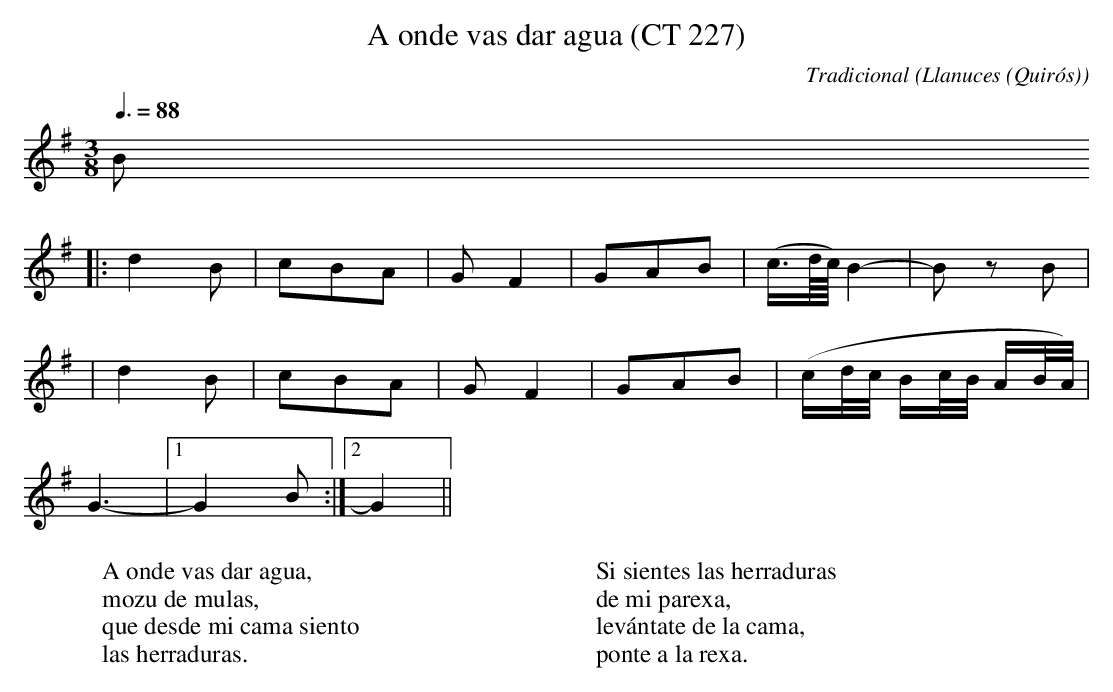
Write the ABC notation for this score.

X:1
T:A onde vas dar agua (CT 227)
C:Tradicional
O:Llanuces (Quirós)
M:3/8
L:1/8
Q:3/8=88
K:G
B
|:d2 B|cBA|G F2|GAB|(c3/4d/8c/8) B2-|B z B|
|d2 B|cBA|G F2|GAB|(c/2d/4c/4 B/2c/4B/4 A/2B/4A/4)|
G3-|[1 G2B:|[2 G2||
W:A onde vas dar agua,
W:mozu de mulas,
W:que desde mi cama siento
W:las herraduras.
W:
W:Si sientes las herraduras
W:de mi parexa,
W:levántate de la cama,
W:ponte a la rexa.
W:
